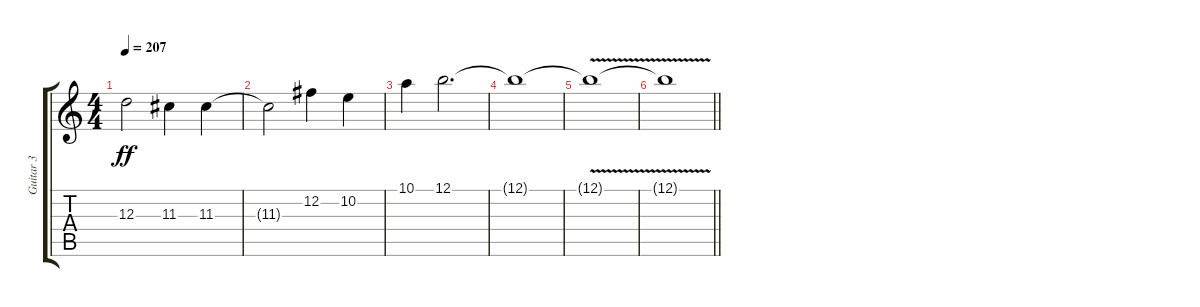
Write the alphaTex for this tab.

\track ("Guitar 3" "Guitar 3") {instrument distortionguitar}
\staff {score tabs}
\tuning (B3 Gb3 D3 A2 E2 B1) {hide}
\ts (4 4)
\tempo 207
\clef g2
\ks c
12.3.2{dy ff} 11.3.4 11.3.4 |
11.3{t}.2 12.2.4 10.2.4 |
10.1.4 12.1.2{d} |
12.1{t}.1 |
12.1{v t}.1 |
\barLineRight lightlight
12.1{t}.1
